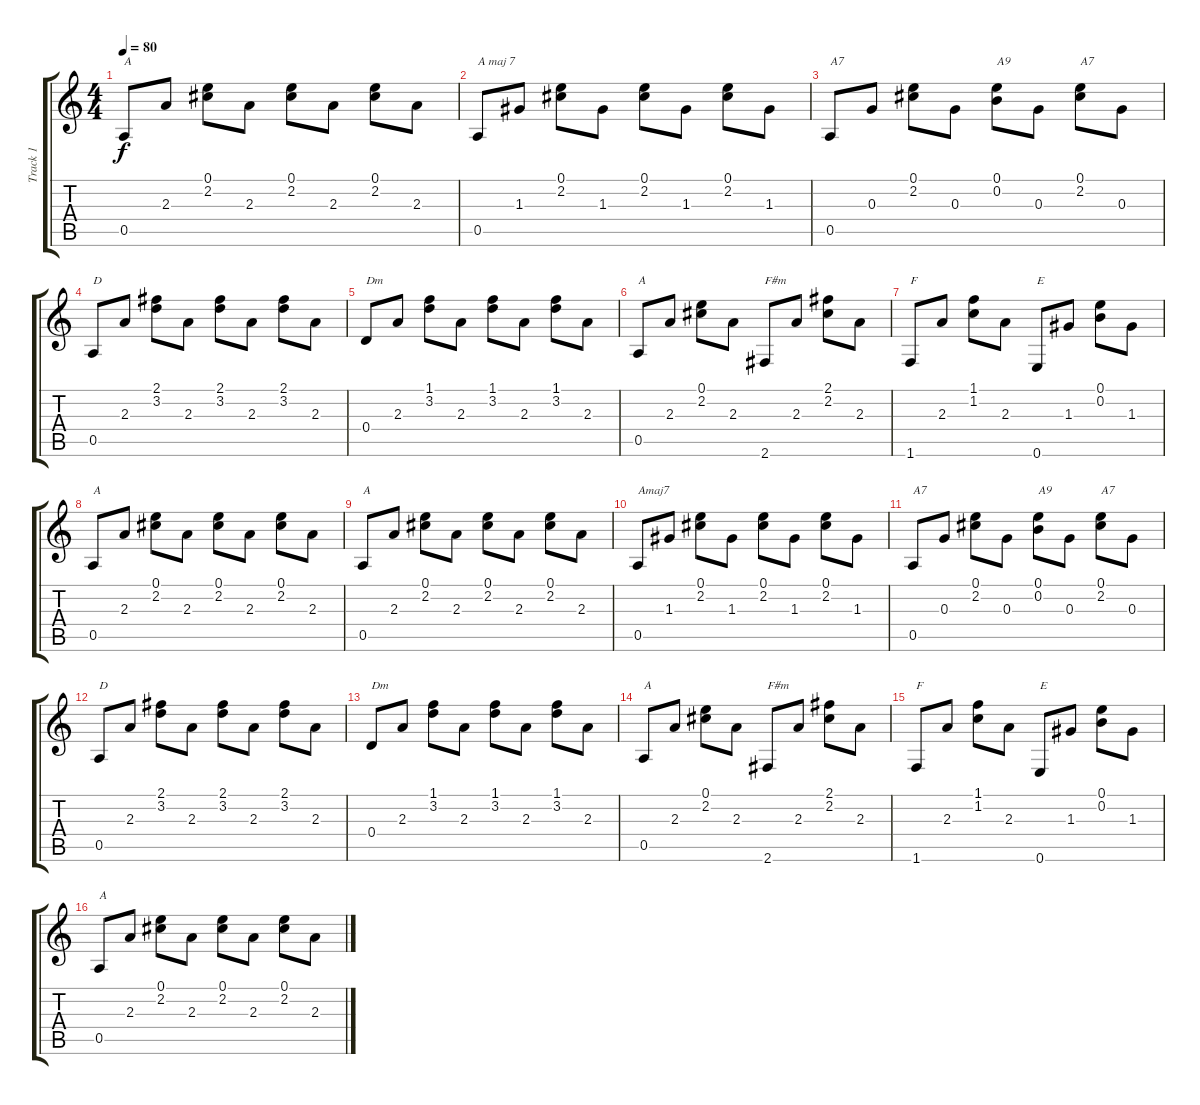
\track ("Track 1" "Track 1") {instrument acousticguitarsteel}
\staff {score tabs}
\tuning (E4 B3 G3 D3 A2 E2) {hide}
\ts (4 4)
\tempo 80
\clef g2
\ks c
0.5.8{txt "A" dy f instrument acousticguitarsteel} 2.3.8 (0.1 2.2).8 2.3.8 (0.1 2.2).8 2.3.8 (0.1 2.2).8 2.3.8 |
0.5.8{txt "A maj 7"} 1.3.8 (0.1 2.2).8 1.3.8 (0.1 2.2).8 1.3.8 (0.1 2.2).8 1.3.8 |
0.5.8{txt "A7"} 0.3.8 (0.1 2.2).8 0.3.8 (0.1 0.2).8{txt "A9"} 0.3.8 (0.1 2.2).8{txt "A7"} 0.3.8 |
0.5.8{txt "D"} 2.3.8 (2.1 3.2).8 2.3.8 (2.1 3.2).8 2.3.8 (2.1 3.2).8 2.3.8 |
0.4.8{txt "Dm"} 2.3.8 (1.1 3.2).8 2.3.8 (1.1 3.2).8 2.3.8 (1.1 3.2).8 2.3.8 |
0.5.8{txt "A"} 2.3.8 (0.1 2.2).8 2.3.8 2.6.8{txt "F#m"} 2.3.8 (2.1 2.2).8 2.3.8 |
1.6.8{txt "F"} 2.3.8 (1.1 1.2).8 2.3.8 0.6.8{txt "E"} 1.3.8 (0.1 0.2).8 1.3.8 |
0.5.8{txt "A"} 2.3.8 (0.1 2.2).8 2.3.8 (0.1 2.2).8 2.3.8 (0.1 2.2).8 2.3.8 |
0.5.8{txt "A"} 2.3.8 (0.1 2.2).8 2.3.8 (0.1 2.2).8 2.3.8 (0.1 2.2).8 2.3.8 |
0.5.8{txt "Amaj7"} 1.3.8 (0.1 2.2).8 1.3.8 (0.1 2.2).8 1.3.8 (0.1 2.2).8 1.3.8 |
0.5.8{txt "A7"} 0.3.8 (0.1 2.2).8 0.3.8 (0.1 0.2).8{txt "A9"} 0.3.8 (0.1 2.2).8{txt "A7"} 0.3.8 |
0.5.8{txt "D"} 2.3.8 (2.1 3.2).8 2.3.8 (2.1 3.2).8 2.3.8 (2.1 3.2).8 2.3.8 |
0.4.8{txt "Dm"} 2.3.8 (1.1 3.2).8 2.3.8 (1.1 3.2).8 2.3.8 (1.1 3.2).8 2.3.8 |
0.5.8{txt "A"} 2.3.8 (0.1 2.2).8 2.3.8 2.6.8{txt "F#m"} 2.3.8 (2.1 2.2).8 2.3.8 |
1.6.8{txt "F"} 2.3.8 (1.1 1.2).8 2.3.8 0.6.8{txt "E"} 1.3.8 (0.1 0.2).8 1.3.8 |
0.5.8{txt "A"} 2.3.8 (0.1 2.2).8 2.3.8 (0.1 2.2).8 2.3.8 (0.1 2.2).8 2.3.8
